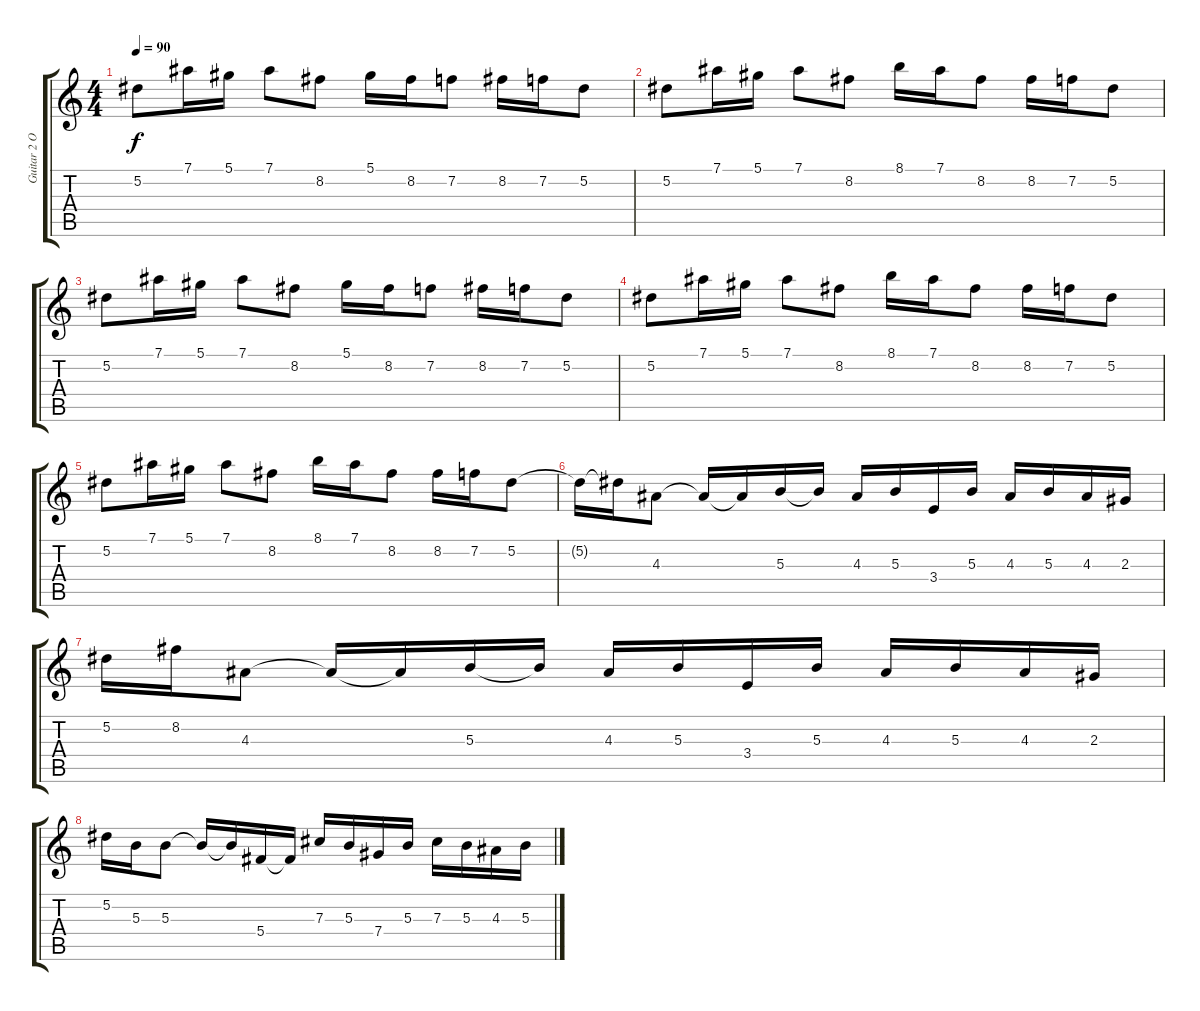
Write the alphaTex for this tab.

\track ("Guitar 2 Oct" "Guitar 2 O") {instrument overdrivenguitar}
\staff {score tabs}
\tuning (Eb4 Bb3 Gb3 Db3 Ab2 Eb2) {hide}
\ts (4 4)
\tempo 90
\clef g2
\ks c
5.2.8{dy f instrument overdrivenguitar} 7.1.16 5.1.16 7.1.8 8.2.8 5.1.16 8.2.16 7.2.8 8.2.16 7.2.16 5.2.8 |
5.2.8 7.1.16 5.1.16 7.1.8 8.2.8 8.1.16 7.1.16 8.2.8 8.2.16 7.2.16 5.2.8 |
5.2.8 7.1.16 5.1.16 7.1.8 8.2.8 5.1.16 8.2.16 7.2.8 8.2.16 7.2.16 5.2.8 |
5.2.8 7.1.16 5.1.16 7.1.8 8.2.8 8.1.16 7.1.16 8.2.8 8.2.16 7.2.16 5.2.8 |
5.2.8 7.1.16 5.1.16 7.1.8 8.2.8 8.1.16 7.1.16 8.2.8 8.2.16 7.2.16 5.2.8 |
5.2{t}.16 5.2{t}.16 4.3.8 4.3{t}.16 4.3{t}.16 5.3.16 5.3{t}.16 4.3.16 5.3.16 3.4.16 5.3.16 4.3.16 5.3.16 4.3.16 2.3.16 |
5.2.16 8.2.16 4.3.8 4.3{t}.16 4.3{t}.16 5.3.16 5.3{t}.16 4.3.16 5.3.16 3.4.16 5.3.16 4.3.16 5.3.16 4.3.16 2.3.16 |
5.2.16 5.3.16 5.3.8 5.3{t}.16 5.3{t}.16 5.4.16 5.4{t}.16 7.3.16 5.3.16 7.4.16 5.3.16 7.3.16 5.3.16 4.3.16 5.3.16
